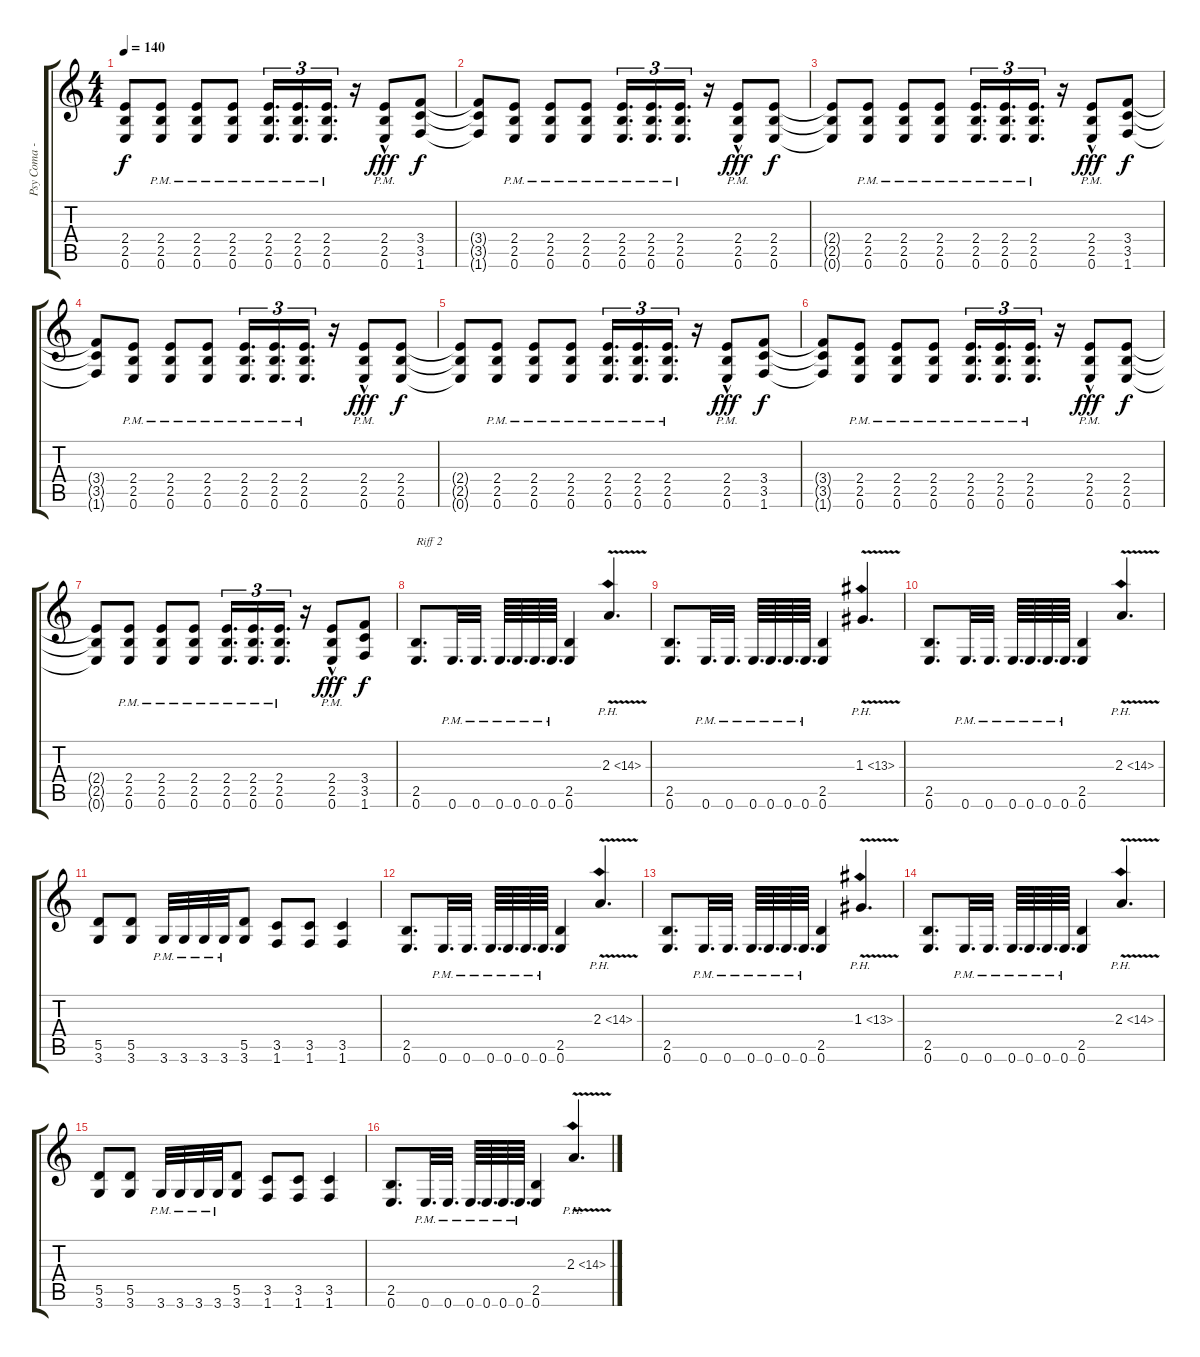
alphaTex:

\track ("Psy Coma - Guitar" "Psy Coma -") {instrument distortionguitar}
\staff {score tabs}
\tuning (E4 B3 G3 D3 A2 E2) {hide}
\ts (4 4)
\tempo 140
\clef g2
\ks c
(2.4{t} 2.5{t} 0.6{t}).8{dy f} (2.4{pm} 2.5{pm} 0.6{pm}).8 (2.4{pm} 2.5{pm} 0.6{pm}).8 (2.4{pm} 2.5{pm} 0.6{pm}).8 (2.4{pm} 2.5{pm} 0.6{pm}).16{d tu (3 2)} (2.4{pm} 2.5{pm} 0.6{pm}).16{d tu (3 2)} (2.4{pm} 2.5{pm} 0.6{pm}).16{d tu (3 2)} r.16 (2.4{pm} 2.5{pm} 0.6{hac pm}).8{dy fff} (3.4 3.5 1.6).8{dy f} |
(3.4{t} 3.5{t} 1.6{t}).8 (2.4{pm} 2.5{pm} 0.6{pm}).8 (2.4{pm} 2.5{pm} 0.6{pm}).8 (2.4{pm} 2.5{pm} 0.6{pm}).8 (2.4{pm} 2.5{pm} 0.6{pm}).16{d tu (3 2)} (2.4{pm} 2.5{pm} 0.6{pm}).16{d tu (3 2)} (2.4{pm} 2.5{pm} 0.6{pm}).16{d tu (3 2)} r.16 (2.4{pm} 2.5{pm} 0.6{hac pm}).8{dy fff} (2.4 2.5 0.6).8{dy f} |
(2.4{t} 2.5{t} 0.6{t}).8 (2.4{pm} 2.5{pm} 0.6{pm}).8 (2.4{pm} 2.5{pm} 0.6{pm}).8 (2.4{pm} 2.5{pm} 0.6{pm}).8 (2.4{pm} 2.5{pm} 0.6{pm}).16{d tu (3 2)} (2.4{pm} 2.5{pm} 0.6{pm}).16{d tu (3 2)} (2.4{pm} 2.5{pm} 0.6{pm}).16{d tu (3 2)} r.16 (2.4{pm} 2.5{pm} 0.6{hac pm}).8{dy fff} (3.4 3.5 1.6).8{dy f} |
(3.4{t} 3.5{t} 1.6{t}).8 (2.4{pm} 2.5{pm} 0.6{pm}).8 (2.4{pm} 2.5{pm} 0.6{pm}).8 (2.4{pm} 2.5{pm} 0.6{pm}).8 (2.4{pm} 2.5{pm} 0.6{pm}).16{d tu (3 2)} (2.4{pm} 2.5{pm} 0.6{pm}).16{d tu (3 2)} (2.4{pm} 2.5{pm} 0.6{pm}).16{d tu (3 2)} r.16 (2.4{pm} 2.5{pm} 0.6{hac pm}).8{dy fff} (2.4 2.5 0.6).8{dy f} |
(2.4{t} 2.5{t} 0.6{t}).8 (2.4{pm} 2.5{pm} 0.6{pm}).8 (2.4{pm} 2.5{pm} 0.6{pm}).8 (2.4{pm} 2.5{pm} 0.6{pm}).8 (2.4{pm} 2.5{pm} 0.6{pm}).16{d tu (3 2)} (2.4{pm} 2.5{pm} 0.6{pm}).16{d tu (3 2)} (2.4{pm} 2.5{pm} 0.6{pm}).16{d tu (3 2)} r.16 (2.4{pm} 2.5{pm} 0.6{hac pm}).8{dy fff} (3.4 3.5 1.6).8{dy f} |
(3.4{t} 3.5{t} 1.6{t}).8 (2.4{pm} 2.5{pm} 0.6{pm}).8 (2.4{pm} 2.5{pm} 0.6{pm}).8 (2.4{pm} 2.5{pm} 0.6{pm}).8 (2.4{pm} 2.5{pm} 0.6{pm}).16{d tu (3 2)} (2.4{pm} 2.5{pm} 0.6{pm}).16{d tu (3 2)} (2.4{pm} 2.5{pm} 0.6{pm}).16{d tu (3 2)} r.16 (2.4{pm} 2.5{pm} 0.6{hac pm}).8{dy fff} (2.4 2.5 0.6).8{dy f} |
(2.4{t} 2.5{t} 0.6{t}).8 (2.4{pm} 2.5{pm} 0.6{pm}).8 (2.4{pm} 2.5{pm} 0.6{pm}).8 (2.4{pm} 2.5{pm} 0.6{pm}).8 (2.4{pm} 2.5{pm} 0.6{pm}).16{d tu (3 2)} (2.4{pm} 2.5{pm} 0.6{pm}).16{d tu (3 2)} (2.4{pm} 2.5{pm} 0.6{pm}).16{d tu (3 2)} r.16 (2.4{pm} 2.5{pm} 0.6{hac pm}).8{dy fff} (3.4 3.5 1.6).8{dy f} |
(2.5 0.6).8{d txt "Riff 2"} 0.6{pm}.32{d} 0.6{pm}.32{d} 0.6{pm}.64{d} 0.6{pm}.64{d} 0.6{pm}.64{d} 0.6{pm}.64{d} (2.5 0.6).4 2.3{ph 12 v}.4{d} |
(2.5 0.6).8{d} 0.6{pm}.32{d} 0.6{pm}.32{d} 0.6{pm}.64{d} 0.6{pm}.64{d} 0.6{pm}.64{d} 0.6{pm}.64{d} (2.5 0.6).4 1.3{ph 12 v}.4{d} |
(2.5 0.6).8{d} 0.6{pm}.32{d} 0.6{pm}.32{d} 0.6{pm}.64{d} 0.6{pm}.64{d} 0.6{pm}.64{d} 0.6{pm}.64{d} (2.5 0.6).4 2.3{ph 12 v}.4{d} |
(5.5 3.6).8 (5.5 3.6).8 3.6{pm}.32 3.6{pm}.32 3.6{pm}.32 3.6{pm}.32 (5.5 3.6).8 (3.5 1.6).8 (3.5 1.6).8 (3.5 1.6).4 |
(2.5 0.6).8{d} 0.6{pm}.32{d} 0.6{pm}.32{d} 0.6{pm}.64{d} 0.6{pm}.64{d} 0.6{pm}.64{d} 0.6{pm}.64{d} (2.5 0.6).4 2.3{ph 12 v}.4{d} |
(2.5 0.6).8{d} 0.6{pm}.32{d} 0.6{pm}.32{d} 0.6{pm}.64{d} 0.6{pm}.64{d} 0.6{pm}.64{d} 0.6{pm}.64{d} (2.5 0.6).4 1.3{ph 12 v}.4{d} |
(2.5 0.6).8{d} 0.6{pm}.32{d} 0.6{pm}.32{d} 0.6{pm}.64{d} 0.6{pm}.64{d} 0.6{pm}.64{d} 0.6{pm}.64{d} (2.5 0.6).4 2.3{ph 12 v}.4{d} |
(5.5 3.6).8 (5.5 3.6).8 3.6{pm}.32 3.6{pm}.32 3.6{pm}.32 3.6{pm}.32 (5.5 3.6).8 (3.5 1.6).8 (3.5 1.6).8 (3.5 1.6).4 |
(2.5 0.6).8{d} 0.6{pm}.32{d} 0.6{pm}.32{d} 0.6{pm}.64{d} 0.6{pm}.64{d} 0.6{pm}.64{d} 0.6{pm}.64{d} (2.5 0.6).4 2.3{ph 12 v}.4{d}
